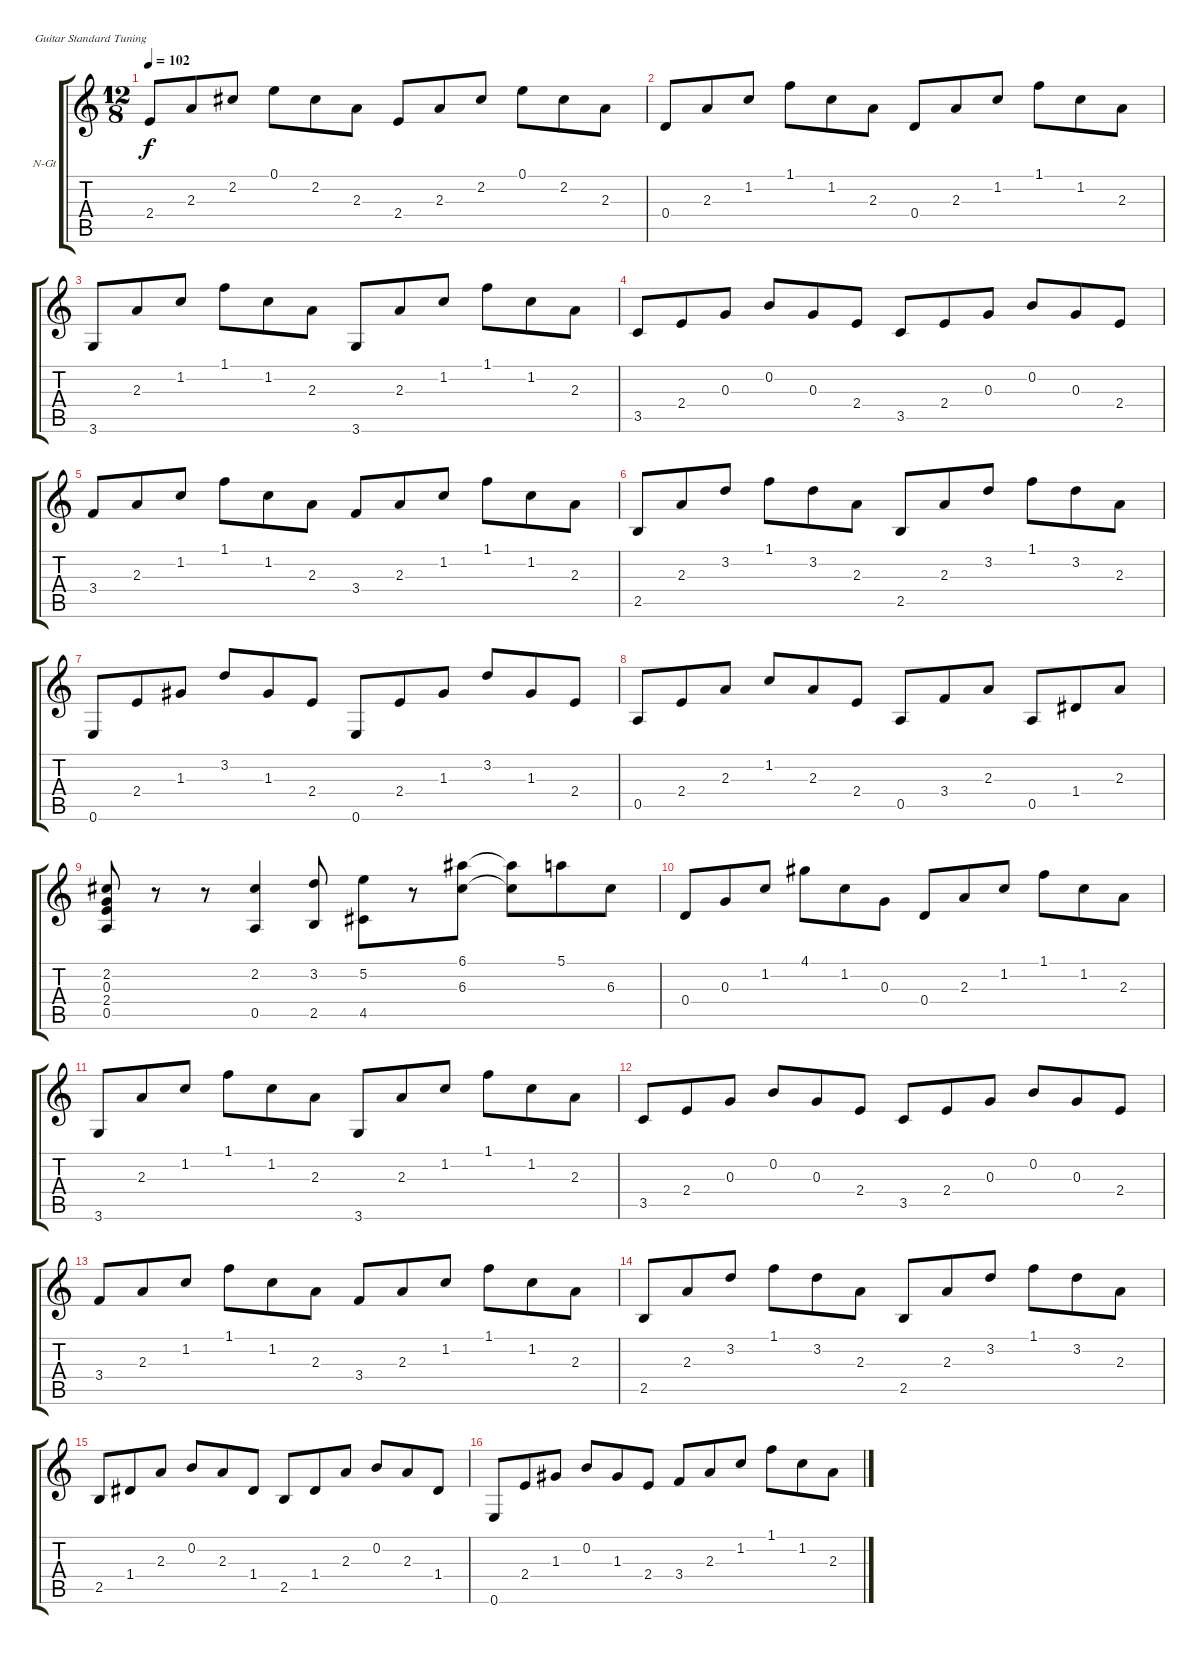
\bracketExtendMode groupsimilarinstruments
\firstSystemTrackNameOrientation horizontal
\otherSystemsTrackNameOrientation horizontal
\track ("Fingerpicking guitar" "N-Gt") {instrument acousticguitarnylon}
\staff {score tabs}
\tuning (E4 B3 G3 D3 A2 E2)
\ts (12 8)
\tempo 102
\clef g2
\ks c
2.4.8{dy f} 2.3.8 2.2.8 0.1.8 2.2.8 2.3.8 2.4.8 2.3.8 2.2.8 0.1.8 2.2.8 2.3.8 |
0.4.8 2.3.8 1.2.8 1.1.8 1.2.8 2.3.8 0.4.8 2.3.8 1.2.8 1.1.8 1.2.8 2.3.8 |
3.6.8 2.3.8 1.2.8 1.1.8 1.2.8 2.3.8 3.6.8 2.3.8 1.2.8 1.1.8 1.2.8 2.3.8 |
3.5.8 2.4.8 0.3.8 0.2.8 0.3.8 2.4.8 3.5.8 2.4.8 0.3.8 0.2.8 0.3.8 2.4.8 |
3.4.8 2.3.8 1.2.8 1.1.8 1.2.8 2.3.8 3.4.8 2.3.8 1.2.8 1.1.8 1.2.8 2.3.8 |
2.5.8 2.3.8 3.2.8 1.1.8 3.2.8 2.3.8 2.5.8 2.3.8 3.2.8 1.1.8 3.2.8 2.3.8 |
0.6.8 2.4.8 1.3.8 3.2.8 1.3.8 2.4.8 0.6.8 2.4.8 1.3.8 3.2.8 1.3.8 2.4.8 |
0.5.8 2.4.8 2.3.8 1.2.8 2.3.8 2.4.8 0.5.8 3.4.8 2.3.8 0.5.8 1.4.8 2.3.8 |
(2.2 0.3 2.4 0.5).8 r.8 r.8 (2.2 0.5).4 (3.2 2.5).8 (5.2 4.5).8 r.8 (6.1 6.3).8 (6.1{t} 6.3{t}).8 5.1.8 6.3.8 |
0.4.8 0.3.8 1.2.8 4.1.8 1.2.8 0.3.8 0.4.8 2.3.8 1.2.8 1.1.8 1.2.8 2.3.8 |
3.6.8 2.3.8 1.2.8 1.1.8 1.2.8 2.3.8 3.6.8 2.3.8 1.2.8 1.1.8 1.2.8 2.3.8 |
3.5.8 2.4.8 0.3.8 0.2.8 0.3.8 2.4.8 3.5.8 2.4.8 0.3.8 0.2.8 0.3.8 2.4.8 |
3.4.8 2.3.8 1.2.8 1.1.8 1.2.8 2.3.8 3.4.8 2.3.8 1.2.8 1.1.8 1.2.8 2.3.8 |
2.5.8 2.3.8 3.2.8 1.1.8 3.2.8 2.3.8 2.5.8 2.3.8 3.2.8 1.1.8 3.2.8 2.3.8 |
2.5.8 1.4.8 2.3.8 0.2.8 2.3.8 1.4.8 2.5.8 1.4.8 2.3.8 0.2.8 2.3.8 1.4.8 |
0.6.8 2.4.8 1.3.8 0.2.8 1.3.8 2.4.8 3.4.8 2.3.8 1.2.8 1.1.8 1.2.8 2.3.8
